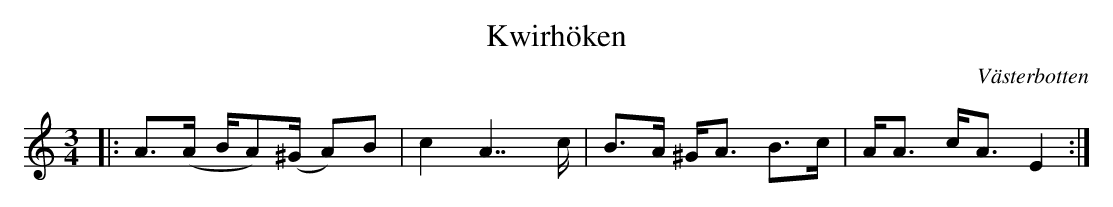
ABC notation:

X:1
T:Kwirhöken
O:Västerbotten
M:3/4
L:1/8
K:Am
|: A>(A B/A)(^G/ A)B | c2 A7/c/ | B>A ^G<A B>c | A<A c<A E2 :|
